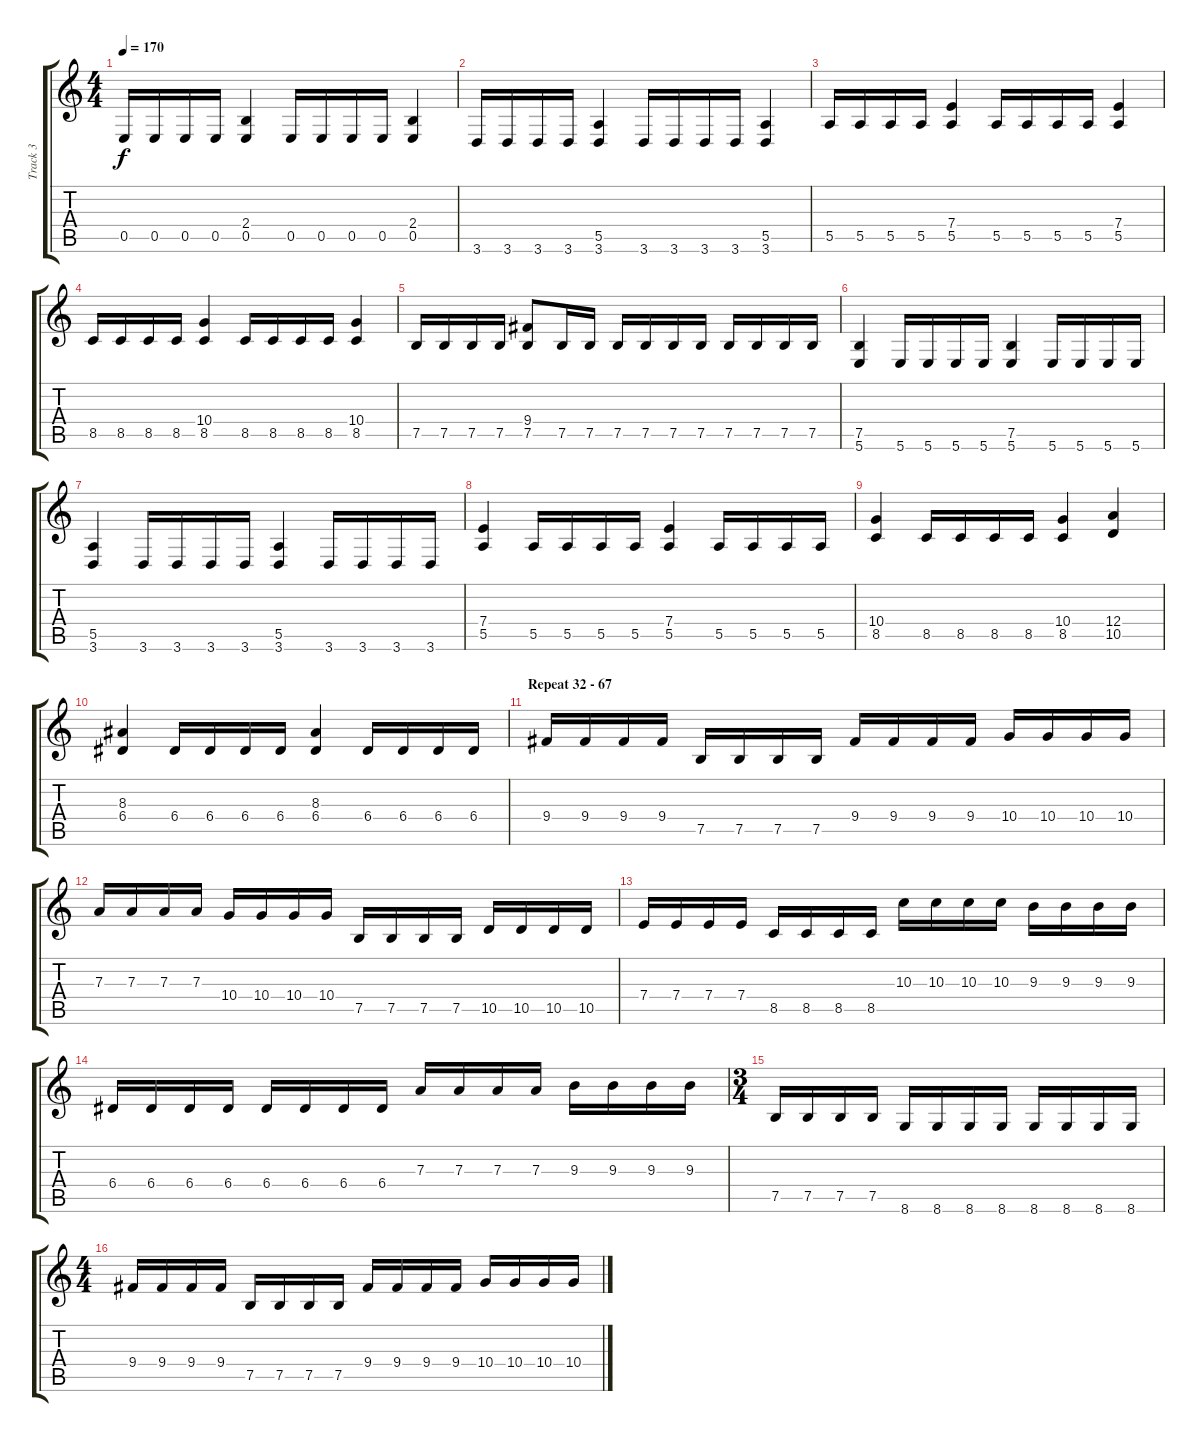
\track ("Track 3" "Track 3") {instrument overdrivenguitar}
\staff {score tabs}
\tuning (B3 Gb3 D3 A2 E2 B1) {hide}
\ts (4 4)
\tempo 170
\clef g2
\ks c
0.5.16{dy f} 0.5.16 0.5.16 0.5.16 (2.4 0.5).4 0.5.16 0.5.16 0.5.16 0.5.16 (2.4 0.5).4 |
3.6.16 3.6.16 3.6.16 3.6.16 (5.5 3.6).4 3.6.16 3.6.16 3.6.16 3.6.16 (5.5 3.6).4 |
5.5.16 5.5.16 5.5.16 5.5.16 (7.4 5.5).4 5.5.16 5.5.16 5.5.16 5.5.16 (7.4 5.5).4 |
8.5.16 8.5.16 8.5.16 8.5.16 (10.4 8.5).4 8.5.16 8.5.16 8.5.16 8.5.16 (10.4 8.5).4 |
7.5.16 7.5.16 7.5.16 7.5.16 (9.4 7.5).8 7.5.16 7.5.16 7.5.16 7.5.16 7.5.16 7.5.16 7.5.16 7.5.16 7.5.16 7.5.16 |
(7.5 5.6).4 5.6.16 5.6.16 5.6.16 5.6.16 (7.5 5.6).4 5.6.16 5.6.16 5.6.16 5.6.16 |
(5.5 3.6).4 3.6.16 3.6.16 3.6.16 3.6.16 (5.5 3.6).4 3.6.16 3.6.16 3.6.16 3.6.16 |
(7.4 5.5).4 5.5.16 5.5.16 5.5.16 5.5.16 (7.4 5.5).4 5.5.16 5.5.16 5.5.16 5.5.16 |
(10.4 8.5).4 8.5.16 8.5.16 8.5.16 8.5.16 (10.4 8.5).4 (12.4 10.5).4 |
(8.3 6.4).4 6.4.16 6.4.16 6.4.16 6.4.16 (8.3 6.4).4 6.4.16 6.4.16 6.4.16 6.4.16 |
\section ("" "Repeat 32 - 67")
9.4.16 9.4.16 9.4.16 9.4.16 7.5.16 7.5.16 7.5.16 7.5.16 9.4.16 9.4.16 9.4.16 9.4.16 10.4.16 10.4.16 10.4.16 10.4.16 |
7.3.16 7.3.16 7.3.16 7.3.16 10.4.16 10.4.16 10.4.16 10.4.16 7.5.16 7.5.16 7.5.16 7.5.16 10.5.16 10.5.16 10.5.16 10.5.16 |
7.4.16 7.4.16 7.4.16 7.4.16 8.5.16 8.5.16 8.5.16 8.5.16 10.3.16 10.3.16 10.3.16 10.3.16 9.3.16 9.3.16 9.3.16 9.3.16 |
6.4.16 6.4.16 6.4.16 6.4.16 6.4.16 6.4.16 6.4.16 6.4.16 7.3.16 7.3.16 7.3.16 7.3.16 9.3.16 9.3.16 9.3.16 9.3.16 |
\ts (3 4)
7.5.16 7.5.16 7.5.16 7.5.16 8.6.16 8.6.16 8.6.16 8.6.16 8.6.16 8.6.16 8.6.16 8.6.16 |
\ts (4 4)
9.4.16 9.4.16 9.4.16 9.4.16 7.5.16 7.5.16 7.5.16 7.5.16 9.4.16 9.4.16 9.4.16 9.4.16 10.4.16 10.4.16 10.4.16 10.4.16
